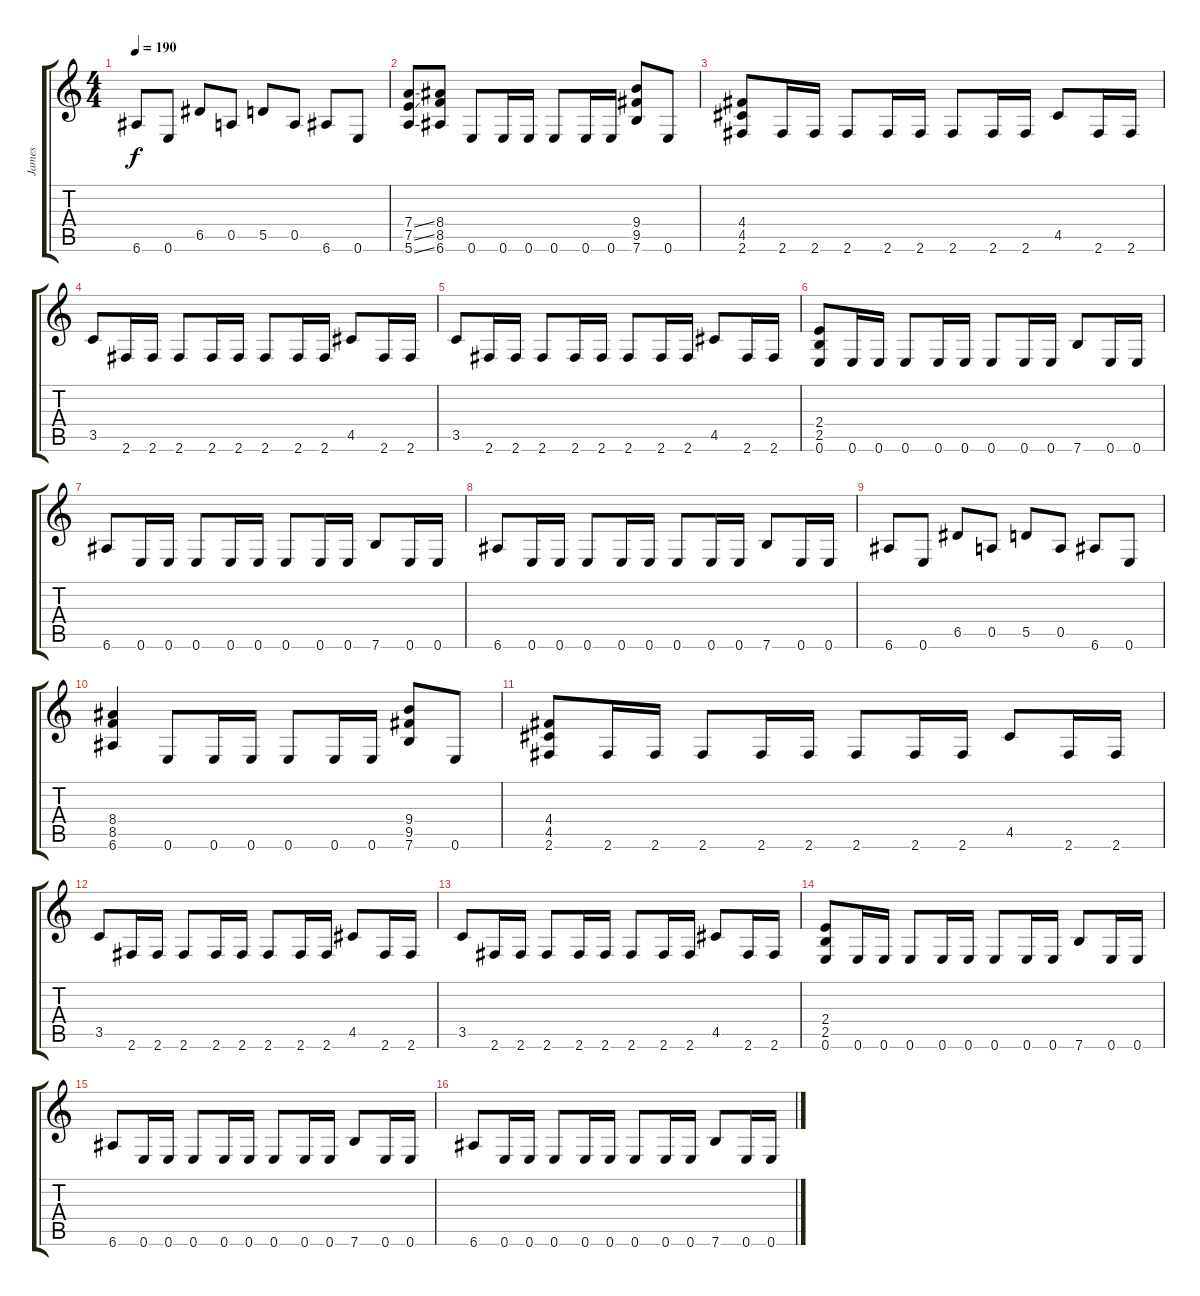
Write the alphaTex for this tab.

\track ("James" "James") {instrument distortionguitar}
\staff {score tabs}
\tuning (E4 B3 G3 D3 A2 E2) {hide}
\ts (4 4)
\tempo 190
\clef g2
\ks c
6.6.8{dy f} 0.6.8 6.5.8 0.5.8 5.5.8 0.5.8 6.6.8 0.6.8 |
(7.4{ss} 7.5{ss} 5.6{ss}).8 (8.4 8.5 6.6).8 0.6.8 0.6.16 0.6.16 0.6.8 0.6.16 0.6.16 (9.4 9.5 7.6).8 0.6.8 |
(4.4 4.5 2.6).8 2.6.16 2.6.16 2.6.8 2.6.16 2.6.16 2.6.8 2.6.16 2.6.16 4.5.8 2.6.16 2.6.16 |
3.5.8 2.6.16 2.6.16 2.6.8 2.6.16 2.6.16 2.6.8 2.6.16 2.6.16 4.5.8 2.6.16 2.6.16 |
3.5.8 2.6.16 2.6.16 2.6.8 2.6.16 2.6.16 2.6.8 2.6.16 2.6.16 4.5.8 2.6.16 2.6.16 |
(2.4 2.5 0.6).8 0.6.16 0.6.16 0.6.8 0.6.16 0.6.16 0.6.8 0.6.16 0.6.16 7.6.8 0.6.16 0.6.16 |
6.6.8 0.6.16 0.6.16 0.6.8 0.6.16 0.6.16 0.6.8 0.6.16 0.6.16 7.6.8 0.6.16 0.6.16 |
6.6.8 0.6.16 0.6.16 0.6.8 0.6.16 0.6.16 0.6.8 0.6.16 0.6.16 7.6.8 0.6.16 0.6.16 |
6.6.8 0.6.8 6.5.8 0.5.8 5.5.8 0.5.8 6.6.8 0.6.8 |
(8.4 8.5 6.6).4 0.6.8 0.6.16 0.6.16 0.6.8 0.6.16 0.6.16 (9.4 9.5 7.6).8 0.6.8 |
(4.4 4.5 2.6).8 2.6.16 2.6.16 2.6.8 2.6.16 2.6.16 2.6.8 2.6.16 2.6.16 4.5.8 2.6.16 2.6.16 |
3.5.8 2.6.16 2.6.16 2.6.8 2.6.16 2.6.16 2.6.8 2.6.16 2.6.16 4.5.8 2.6.16 2.6.16 |
3.5.8 2.6.16 2.6.16 2.6.8 2.6.16 2.6.16 2.6.8 2.6.16 2.6.16 4.5.8 2.6.16 2.6.16 |
(2.4 2.5 0.6).8 0.6.16 0.6.16 0.6.8 0.6.16 0.6.16 0.6.8 0.6.16 0.6.16 7.6.8 0.6.16 0.6.16 |
6.6.8 0.6.16 0.6.16 0.6.8 0.6.16 0.6.16 0.6.8 0.6.16 0.6.16 7.6.8 0.6.16 0.6.16 |
6.6.8 0.6.16 0.6.16 0.6.8 0.6.16 0.6.16 0.6.8 0.6.16 0.6.16 7.6.8 0.6.16 0.6.16
